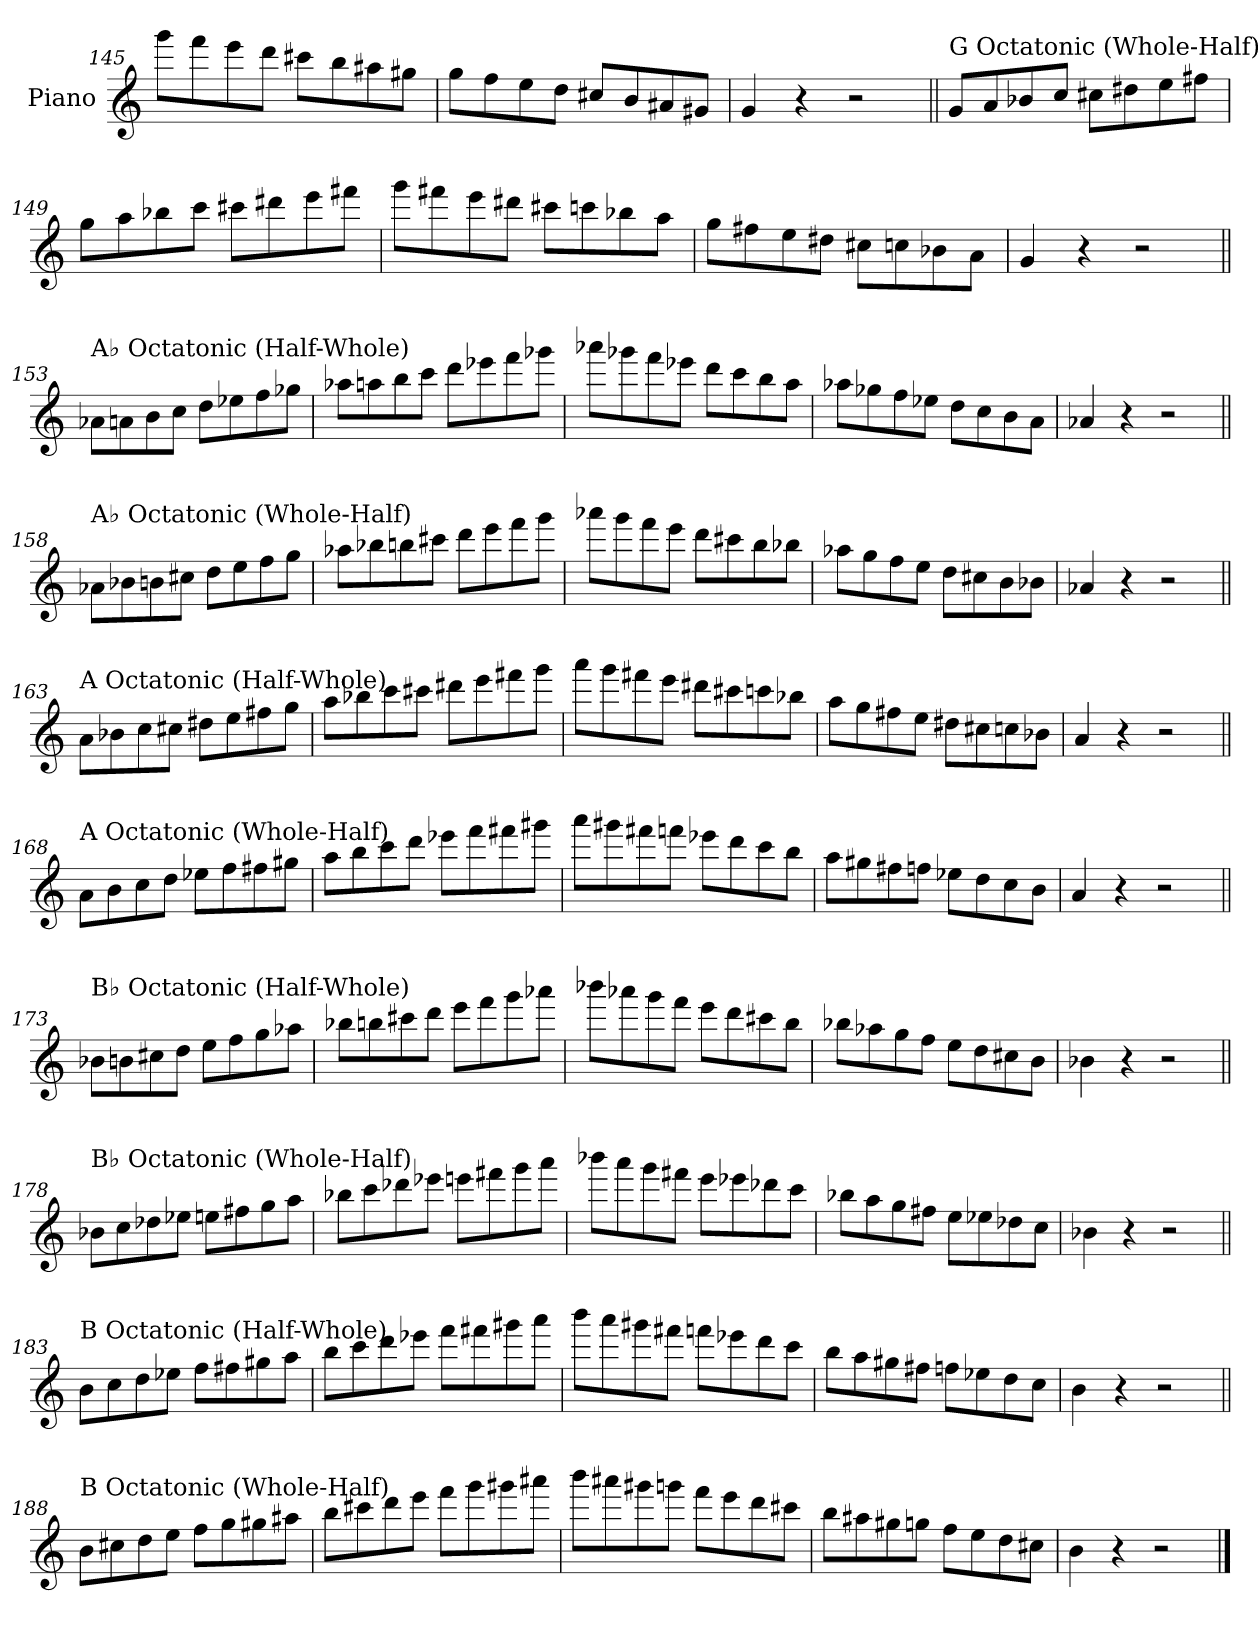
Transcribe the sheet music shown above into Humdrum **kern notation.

**kern
*part1
*staff1
*I"Piano
*I'Pno.
*clefG2
*k[]
=145
8ggg\L
8fff\
8eee\
8ddd\J
8ccc#X\L
8bb\
8aa#X\
8gg#X\J
=146
8gg\L
8ff\
8ee\
8dd\J
8cc#X/L
8b/
8a#X/
8g#X/J
=147
4g/
4r
2r
!!LO:LB:g=z
=148||
!LO:TX:a:t=G Octatonic (Whole-Half)
8g/L
8a/
8b-X/
8cc/J
8cc#X\L
8dd#X\
8ee\
8ff#X\J
=149
8gg\L
8aa\
8bb-X\
8ccc\J
8ccc#X\L
8ddd#X\
8eee\
8fff#X\J
=150
8ggg\L
8fff#X\
8eee\
8ddd#X\J
8ccc#X\L
8cccn\
8bb-X\
8aa\J
=151
8gg\L
8ff#X\
8ee\
8dd#X\J
8cc#X\L
8ccn\
8b-X\
8a\J
=152
4g/
4r
2r
!!LO:PB:g=z
=153||
!LO:TX:a:t=A♭ Octatonic (Half-Whole)
8a-X\L
8an\
8b\
8cc\J
8dd\L
8ee-X\
8ff\
8gg-X\J
=154
8aa-X\L
8aan\
8bb\
8ccc\J
8ddd\L
8eee-X\
8fff\
8ggg-X\J
=155
8aaa-X\L
8ggg-X\
8fff\
8eee-X\J
8ddd\L
8ccc\
8bb\
8aa\J
=156
8aa-X\L
8gg-X\
8ff\
8ee-X\J
8dd\L
8cc\
8b\
8a\J
=157
4a-X/
4r
2r
!!LO:LB:g=z
=158||
!LO:TX:a:t=A♭ Octatonic (Whole-Half)
8a-X\L
8b-X\
8bn\
8cc#X\J
8dd\L
8ee\
8ff\
8gg\J
=159
8aa-X\L
8bb-X\
8bbn\
8ccc#X\J
8ddd\L
8eee\
8fff\
8ggg\J
=160
8aaa-X\L
8ggg\
8fff\
8eee\J
8ddd\L
8ccc#X\
8bb\
8bb-X\J
=161
8aa-X\L
8gg\
8ff\
8ee\J
8dd\L
8cc#X\
8b\
8b-X\J
=162
4a-X/
4r
2r
!!LO:LB:g=z
=163||
!LO:TX:a:t=A Octatonic (Half-Whole)
8a\L
8b-X\
8cc\
8cc#X\J
8dd#X\L
8ee\
8ff#X\
8gg\J
=164
8aa\L
8bb-X\
8ccc\
8ccc#X\J
8ddd#X\L
8eee\
8fff#X\
8ggg\J
=165
8aaa\L
8ggg\
8fff#X\
8eee\J
8ddd#X\L
8ccc#X\
8cccn\
8bb-X\J
=166
8aa\L
8gg\
8ff#X\
8ee\J
8dd#X\L
8cc#X\
8ccn\
8b-X\J
=167
4a/
4r
2r
!!LO:LB:g=z
=168||
!LO:TX:a:t=A Octatonic (Whole-Half)
8a\L
8b\
8cc\
8dd\J
8ee-X\L
8ff\
8ff#X\
8gg#X\J
=169
8aa\L
8bb\
8ccc\
8ddd\J
8eee-X\L
8fff\
8fff#X\
8ggg#X\J
=170
8aaa\L
8ggg#X\
8fff#X\
8fffn\J
8eee-X\L
8ddd\
8ccc\
8bb\J
=171
8aa\L
8gg#X\
8ff#X\
8ffn\J
8ee-X\L
8dd\
8cc\
8b\J
=172
4a/
4r
2r
!!LO:LB:g=z
=173||
!LO:TX:a:t=B♭ Octatonic (Half-Whole)
8b-X\L
8bn\
8cc#X\
8dd\J
8ee\L
8ff\
8gg\
8aa-X\J
=174
8bb-X\L
8bbn\
8ccc#X\
8ddd\J
8eee\L
8fff\
8ggg\
8aaa-X\J
=175
8bbb-X\L
8aaa-X\
8ggg\
8fff\J
8eee\L
8ddd\
8ccc#X\
8bb\J
=176
8bb-X\L
8aa-X\
8gg\
8ff\J
8ee\L
8dd\
8cc#X\
8b\J
=177
4b-X\
4r
2r
!!LO:LB:g=z
=178||
!LO:TX:a:t=B♭ Octatonic (Whole-Half)
8b-X\L
8cc\
8dd-X\
8ee-X\J
8een\L
8ff#X\
8gg\
8aa\J
=179
8bb-X\L
8ccc\
8ddd-X\
8eee-X\J
8eeen\L
8fff#X\
8ggg\
8aaa\J
=180
8bbb-X\L
8aaa\
8ggg\
8fff#X\J
8eee\L
8eee-X\
8ddd-X\
8ccc\J
=181
8bb-X\L
8aa\
8gg\
8ff#X\J
8ee\L
8ee-X\
8dd-X\
8cc\J
=182
4b-X\
4r
2r
!!LO:LB:g=z
=183||
!LO:TX:a:t=B Octatonic (Half-Whole)
8b\L
8cc\
8dd\
8ee-X\J
8ff\L
8ff#X\
8gg#X\
8aa\J
=184
8bb\L
8ccc\
8ddd\
8eee-X\J
8fff\L
8fff#X\
8ggg#X\
8aaa\J
=185
8bbb\L
8aaa\
8ggg#X\
8fff#X\J
8fffn\L
8eee-X\
8ddd\
8ccc\J
=186
8bb\L
8aa\
8gg#X\
8ff#X\J
8ffn\L
8ee-X\
8dd\
8cc\J
=187
4b\
4r
2r
!!LO:LB:g=z
=188||
!LO:TX:a:t=B Octatonic (Whole-Half)
8b\L
8cc#X\
8dd\
8ee\J
8ff\L
8gg\
8gg#X\
8aa#X\J
=189
8bb\L
8ccc#X\
8ddd\
8eee\J
8fff\L
8ggg\
8ggg#X\
8aaa#X\J
=190
8bbb\L
8aaa#X\
8ggg#X\
8gggn\J
8fff\L
8eee\
8ddd\
8ccc#X\J
=191
8bb\L
8aa#X\
8gg#X\
8ggn\J
8ff\L
8ee\
8dd\
8cc#X\J
=192
4b\
4r
2r
==
*-
